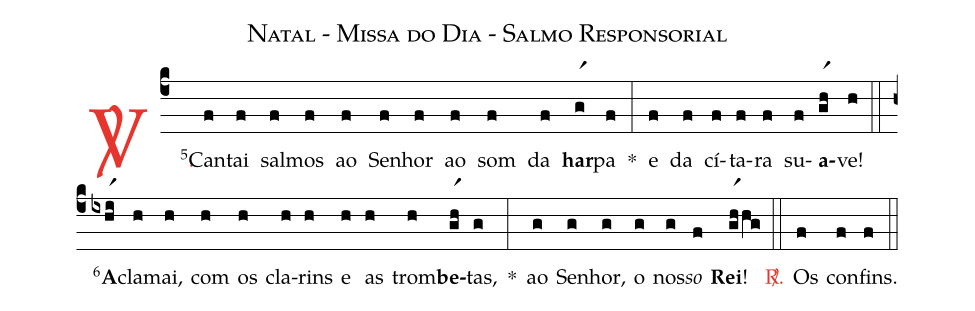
name: Natal - Missa do Dia - Salmo Responsorial;
%%
(c4)

<c><sp>V/</sp>.</c>() <v>\VSup{5}</v>Can(f)tai(f) sal(f)mos(f) ao(f) Se(f)nhor(f) ao(f) som(f) da(f) <b>har</b>(gr1)pa(f) *(:)
e(f) da(f) cí(f)ta(f)ra(f) su(f)<b>a</b>(gr1h)ve!(h)

(::)

<v>\VSup{6}</v><b>A</b>(ixhr1i)cla(h)mai,(h) com(h) os(h) cla(h)rins(h) e(h) as(h) trom(h)<b>be</b>(gr1h)tas,(g) *(:)
ao(g) Se(g)nhor,(g) o(g) nos(g)<i>so</i>(f) <b>Rei</b>!(gr1hhg)

(::)

<c><sp>R/</sp>.</c>() Os(f) con(f)fins.(f)

(::)
